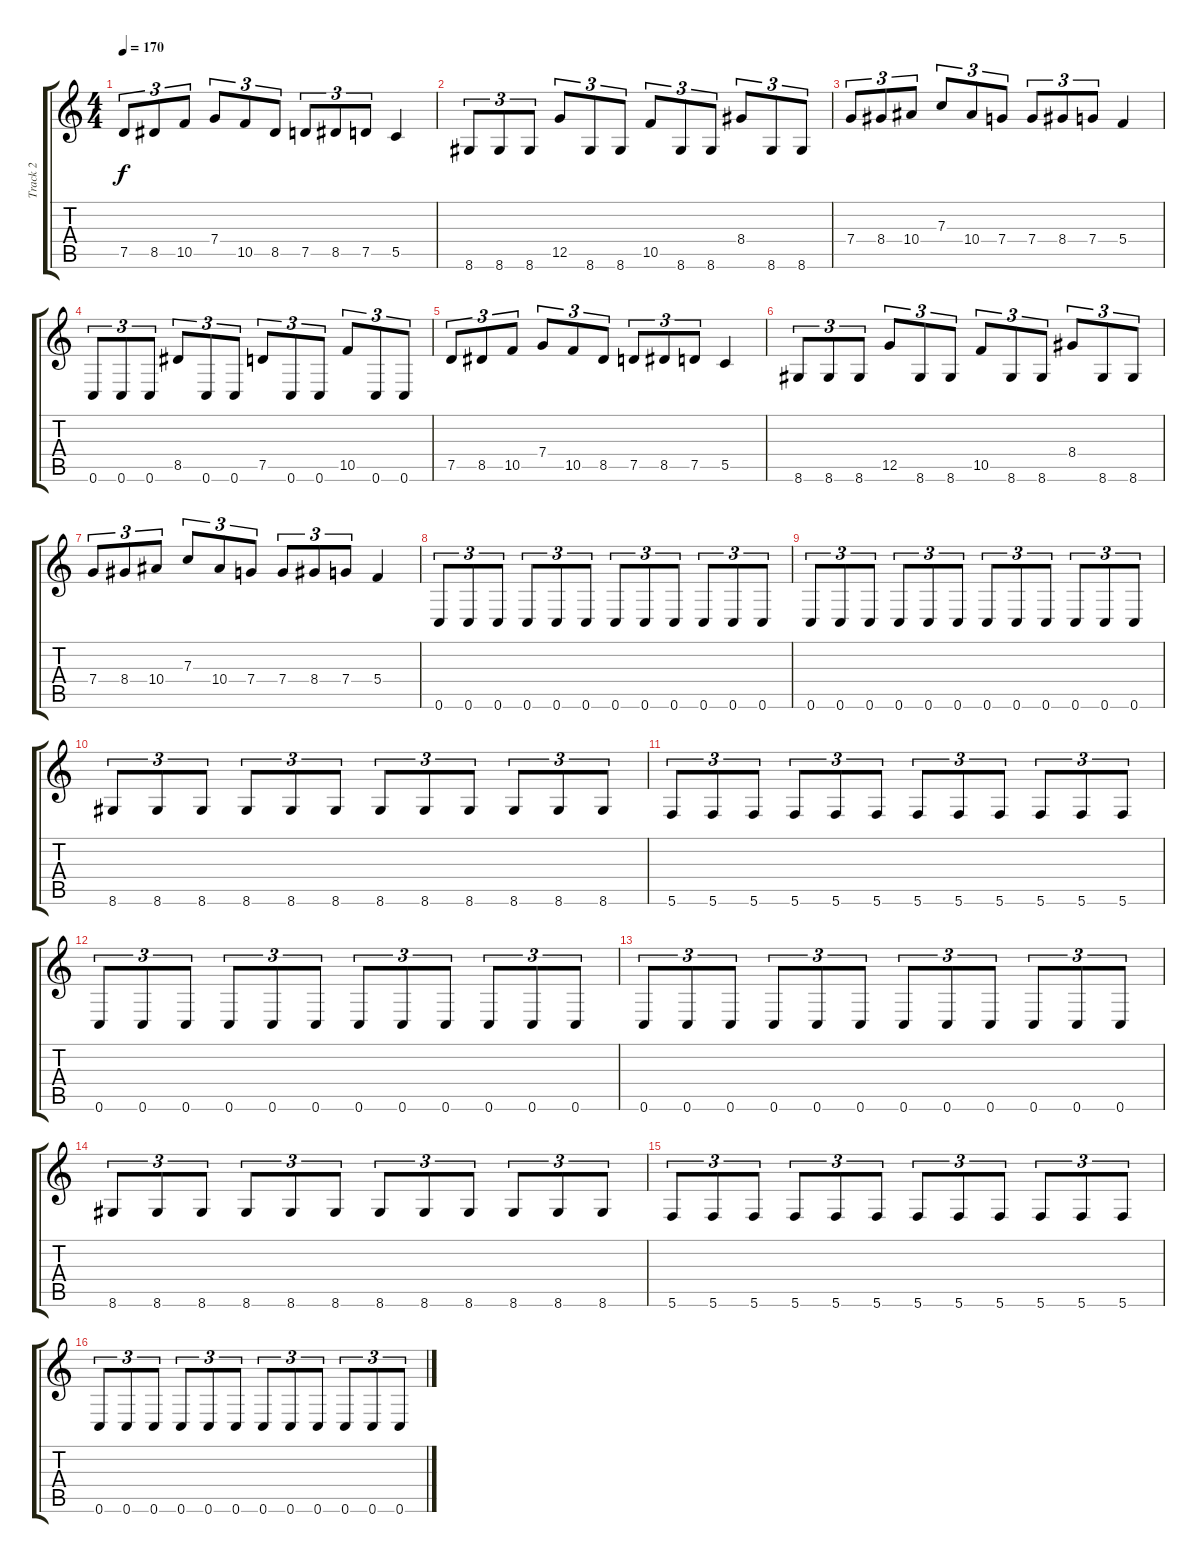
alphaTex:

\track ("Track 2" "Track 2") {instrument distortionguitar}
\staff {score tabs}
\tuning (D4 A3 F3 C3 G2 C2) {hide}
\ts (4 4)
\tempo 170
\clef g2
\ks c
7.5.8{tu (3 2) dy f} 8.5.8{tu (3 2)} 10.5.8{tu (3 2)} 7.4.8{tu (3 2)} 10.5.8{tu (3 2)} 8.5.8{tu (3 2)} 7.5.8{tu (3 2)} 8.5.8{tu (3 2)} 7.5.8{tu (3 2)} 5.5.4 |
8.6.8{tu (3 2)} 8.6.8{tu (3 2)} 8.6.8{tu (3 2)} 12.5.8{tu (3 2)} 8.6.8{tu (3 2)} 8.6.8{tu (3 2)} 10.5.8{tu (3 2)} 8.6.8{tu (3 2)} 8.6.8{tu (3 2)} 8.4.8{tu (3 2)} 8.6.8{tu (3 2)} 8.6.8{tu (3 2)} |
7.4.8{tu (3 2)} 8.4.8{tu (3 2)} 10.4.8{tu (3 2)} 7.3.8{tu (3 2)} 10.4.8{tu (3 2)} 7.4.8{tu (3 2)} 7.4.8{tu (3 2)} 8.4.8{tu (3 2)} 7.4.8{tu (3 2)} 5.4.4 |
0.6.8{tu (3 2)} 0.6.8{tu (3 2)} 0.6.8{tu (3 2)} 8.5.8{tu (3 2)} 0.6.8{tu (3 2)} 0.6.8{tu (3 2)} 7.5.8{tu (3 2)} 0.6.8{tu (3 2)} 0.6.8{tu (3 2)} 10.5.8{tu (3 2)} 0.6.8{tu (3 2)} 0.6.8{tu (3 2)} |
7.5.8{tu (3 2)} 8.5.8{tu (3 2)} 10.5.8{tu (3 2)} 7.4.8{tu (3 2)} 10.5.8{tu (3 2)} 8.5.8{tu (3 2)} 7.5.8{tu (3 2)} 8.5.8{tu (3 2)} 7.5.8{tu (3 2)} 5.5.4 |
8.6.8{tu (3 2)} 8.6.8{tu (3 2)} 8.6.8{tu (3 2)} 12.5.8{tu (3 2)} 8.6.8{tu (3 2)} 8.6.8{tu (3 2)} 10.5.8{tu (3 2)} 8.6.8{tu (3 2)} 8.6.8{tu (3 2)} 8.4.8{tu (3 2)} 8.6.8{tu (3 2)} 8.6.8{tu (3 2)} |
7.4.8{tu (3 2)} 8.4.8{tu (3 2)} 10.4.8{tu (3 2)} 7.3.8{tu (3 2)} 10.4.8{tu (3 2)} 7.4.8{tu (3 2)} 7.4.8{tu (3 2)} 8.4.8{tu (3 2)} 7.4.8{tu (3 2)} 5.4.4 |
0.6.8{tu (3 2)} 0.6.8{tu (3 2)} 0.6.8{tu (3 2)} 0.6.8{tu (3 2)} 0.6.8{tu (3 2)} 0.6.8{tu (3 2)} 0.6.8{tu (3 2)} 0.6.8{tu (3 2)} 0.6.8{tu (3 2)} 0.6.8{tu (3 2)} 0.6.8{tu (3 2)} 0.6.8{tu (3 2)} |
0.6.8{tu (3 2)} 0.6.8{tu (3 2)} 0.6.8{tu (3 2)} 0.6.8{tu (3 2)} 0.6.8{tu (3 2)} 0.6.8{tu (3 2)} 0.6.8{tu (3 2)} 0.6.8{tu (3 2)} 0.6.8{tu (3 2)} 0.6.8{tu (3 2)} 0.6.8{tu (3 2)} 0.6.8{tu (3 2)} |
8.6.8{tu (3 2)} 8.6.8{tu (3 2)} 8.6.8{tu (3 2)} 8.6.8{tu (3 2)} 8.6.8{tu (3 2)} 8.6.8{tu (3 2)} 8.6.8{tu (3 2)} 8.6.8{tu (3 2)} 8.6.8{tu (3 2)} 8.6.8{tu (3 2)} 8.6.8{tu (3 2)} 8.6.8{tu (3 2)} |
5.6.8{tu (3 2)} 5.6.8{tu (3 2)} 5.6.8{tu (3 2)} 5.6.8{tu (3 2)} 5.6.8{tu (3 2)} 5.6.8{tu (3 2)} 5.6.8{tu (3 2)} 5.6.8{tu (3 2)} 5.6.8{tu (3 2)} 5.6.8{tu (3 2)} 5.6.8{tu (3 2)} 5.6.8{tu (3 2)} |
0.6.8{tu (3 2)} 0.6.8{tu (3 2)} 0.6.8{tu (3 2)} 0.6.8{tu (3 2)} 0.6.8{tu (3 2)} 0.6.8{tu (3 2)} 0.6.8{tu (3 2)} 0.6.8{tu (3 2)} 0.6.8{tu (3 2)} 0.6.8{tu (3 2)} 0.6.8{tu (3 2)} 0.6.8{tu (3 2)} |
0.6.8{tu (3 2)} 0.6.8{tu (3 2)} 0.6.8{tu (3 2)} 0.6.8{tu (3 2)} 0.6.8{tu (3 2)} 0.6.8{tu (3 2)} 0.6.8{tu (3 2)} 0.6.8{tu (3 2)} 0.6.8{tu (3 2)} 0.6.8{tu (3 2)} 0.6.8{tu (3 2)} 0.6.8{tu (3 2)} |
8.6.8{tu (3 2)} 8.6.8{tu (3 2)} 8.6.8{tu (3 2)} 8.6.8{tu (3 2)} 8.6.8{tu (3 2)} 8.6.8{tu (3 2)} 8.6.8{tu (3 2)} 8.6.8{tu (3 2)} 8.6.8{tu (3 2)} 8.6.8{tu (3 2)} 8.6.8{tu (3 2)} 8.6.8{tu (3 2)} |
5.6.8{tu (3 2)} 5.6.8{tu (3 2)} 5.6.8{tu (3 2)} 5.6.8{tu (3 2)} 5.6.8{tu (3 2)} 5.6.8{tu (3 2)} 5.6.8{tu (3 2)} 5.6.8{tu (3 2)} 5.6.8{tu (3 2)} 5.6.8{tu (3 2)} 5.6.8{tu (3 2)} 5.6.8{tu (3 2)} |
0.6.8{tu (3 2)} 0.6.8{tu (3 2)} 0.6.8{tu (3 2)} 0.6.8{tu (3 2)} 0.6.8{tu (3 2)} 0.6.8{tu (3 2)} 0.6.8{tu (3 2)} 0.6.8{tu (3 2)} 0.6.8{tu (3 2)} 0.6.8{tu (3 2)} 0.6.8{tu (3 2)} 0.6.8{tu (3 2)}
